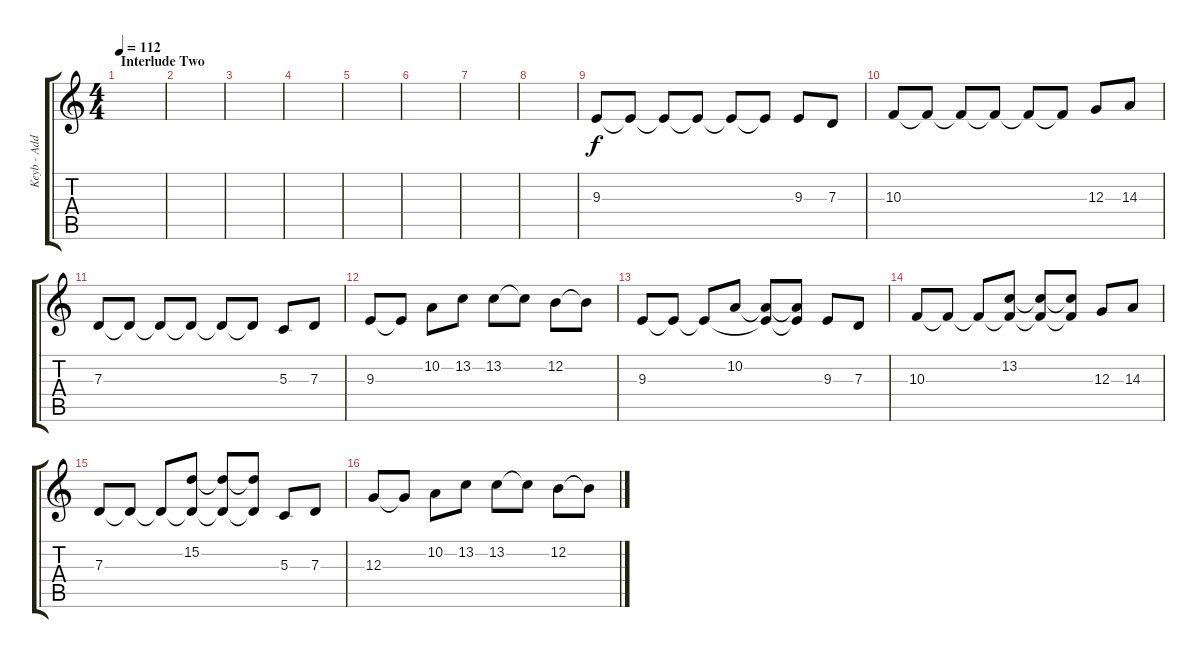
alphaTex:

\track ("Keyb - Add. One" "Keyb - Add") {instrument orchestralharp}
\staff {score tabs}
\tuning (E4 B3 G3 D3 A2 E2) {hide}
\ts (4 4)
\section ("" "Interlude Two")
\tempo 112
\clef g2
\ks c
|
|
|
|
|
|
|
|
9.3.8{dy f} 9.3{t}.8 9.3{t}.8 9.3{t}.8 9.3{t}.8 9.3{t}.8 9.3.8 7.3.8 |
10.3.8 10.3{t}.8 10.3{t}.8 10.3{t}.8 10.3{t}.8 10.3{t}.8 12.3.8 14.3.8 |
7.3.8 7.3{t}.8 7.3{t}.8 7.3{t}.8 7.3{t}.8 7.3{t}.8 5.3.8 7.3.8 |
9.3.8 9.3{t}.8 10.2.8 13.2.8 13.2.8 13.2{t}.8 12.2.8 12.2{t}.8 |
9.3.8 9.3{t}.8 9.3{t}.8 10.2.8 (10.2{t} 9.3{t}).8 (10.2{t} 9.3{t}).8 9.3.8 7.3.8 |
10.3.8 10.3{t}.8 10.3{t}.8 (13.2 10.3{t}).8 (13.2{t} 10.3{t}).8 (13.2{t} 10.3{t}).8 12.3.8 14.3.8 |
7.3.8 7.3{t}.8 7.3{t}.8 (15.2 7.3{t}).8 (15.2{t} 7.3{t}).8 (15.2{t} 7.3{t}).8 5.3.8 7.3.8 |
12.3.8 12.3{t}.8 10.2.8 13.2.8 13.2.8 13.2{t}.8 12.2.8 12.2{t}.8
